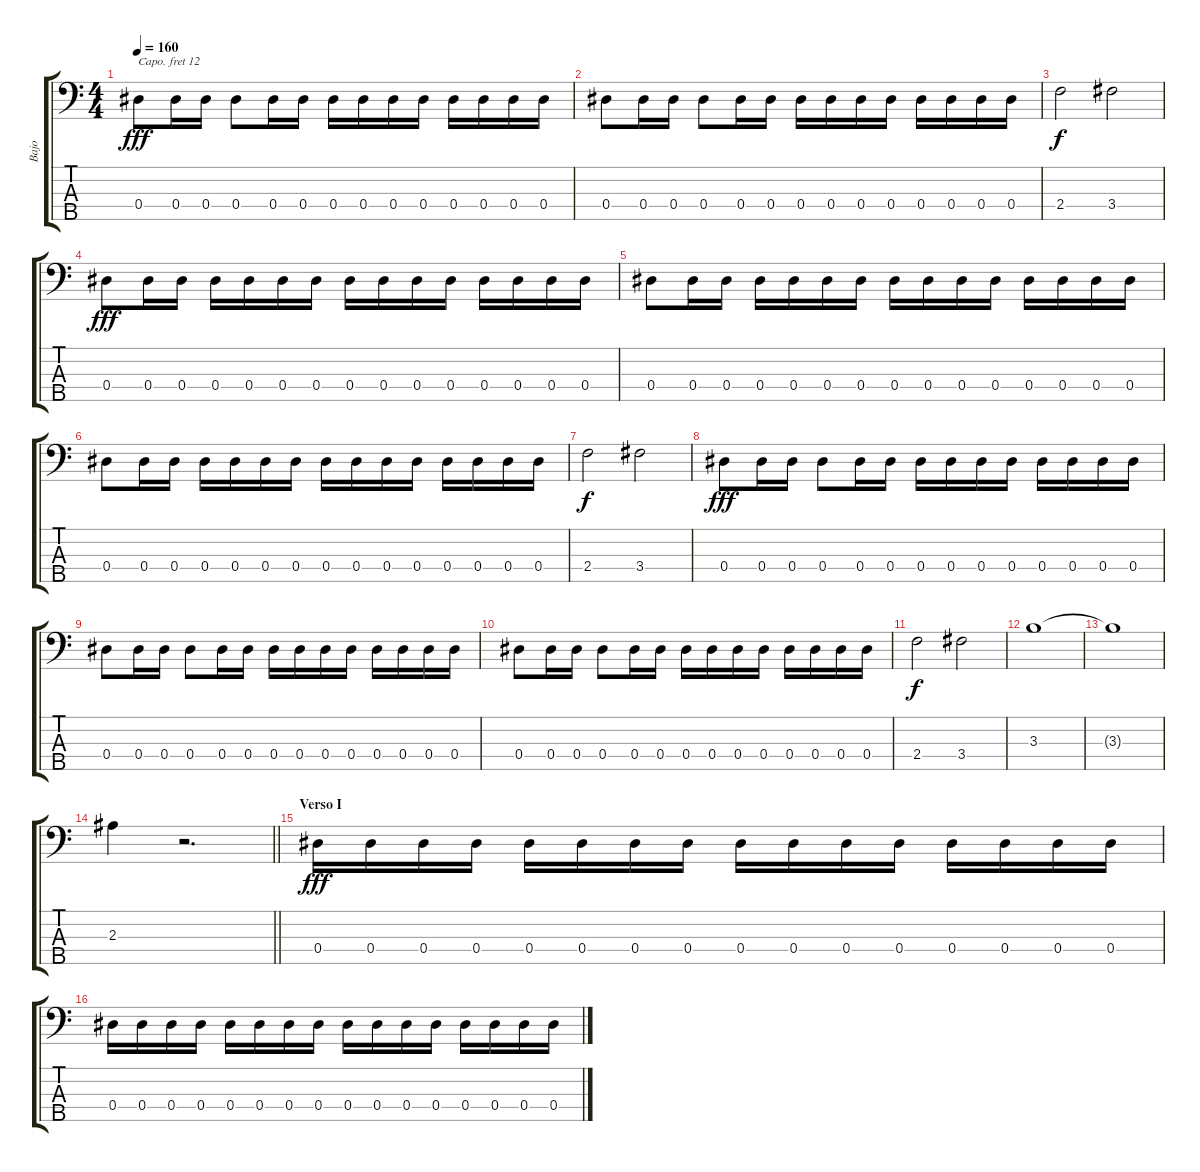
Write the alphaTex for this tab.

\track ("Bajo" "Bajo") {instrument electricbassfinger}
\staff {score tabs}
\capo 12
\tuning (Gb2 Db2 Ab1 Eb1 Bb0) {hide}
\ts (4 4)
\tempo 160
\clef f4
\ks c
0.4.8{dy fff} 0.4.16 0.4.16 0.4.8 0.4.16 0.4.16 0.4.16 0.4.16 0.4.16 0.4.16 0.4.16 0.4.16 0.4.16 0.4.16 |
0.4.8 0.4.16 0.4.16 0.4.8 0.4.16 0.4.16 0.4.16 0.4.16 0.4.16 0.4.16 0.4.16 0.4.16 0.4.16 0.4.16 |
2.4.2{dy f} 3.4.2 |
0.4.8{dy fff} 0.4.16 0.4.16 0.4.16 0.4.16 0.4.16 0.4.16 0.4.16 0.4.16 0.4.16 0.4.16 0.4.16 0.4.16 0.4.16 0.4.16 |
0.4.8 0.4.16 0.4.16 0.4.16 0.4.16 0.4.16 0.4.16 0.4.16 0.4.16 0.4.16 0.4.16 0.4.16 0.4.16 0.4.16 0.4.16 |
0.4.8 0.4.16 0.4.16 0.4.16 0.4.16 0.4.16 0.4.16 0.4.16 0.4.16 0.4.16 0.4.16 0.4.16 0.4.16 0.4.16 0.4.16 |
2.4.2{dy f} 3.4.2 |
0.4.8{dy fff} 0.4.16 0.4.16 0.4.8 0.4.16 0.4.16 0.4.16 0.4.16 0.4.16 0.4.16 0.4.16 0.4.16 0.4.16 0.4.16 |
0.4.8 0.4.16 0.4.16 0.4.8 0.4.16 0.4.16 0.4.16 0.4.16 0.4.16 0.4.16 0.4.16 0.4.16 0.4.16 0.4.16 |
0.4.8 0.4.16 0.4.16 0.4.8 0.4.16 0.4.16 0.4.16 0.4.16 0.4.16 0.4.16 0.4.16 0.4.16 0.4.16 0.4.16 |
2.4.2{dy f} 3.4.2 |
3.3.1 |
3.3{t}.1 |
\barLineRight lightlight
2.3.4 r.2{d} |
\section ("" "Verso I")
0.4.16{dy fff} 0.4.16 0.4.16 0.4.16 0.4.16 0.4.16 0.4.16 0.4.16 0.4.16 0.4.16 0.4.16 0.4.16 0.4.16 0.4.16 0.4.16 0.4.16 |
0.4.16 0.4.16 0.4.16 0.4.16 0.4.16 0.4.16 0.4.16 0.4.16 0.4.16 0.4.16 0.4.16 0.4.16 0.4.16 0.4.16 0.4.16 0.4.16
